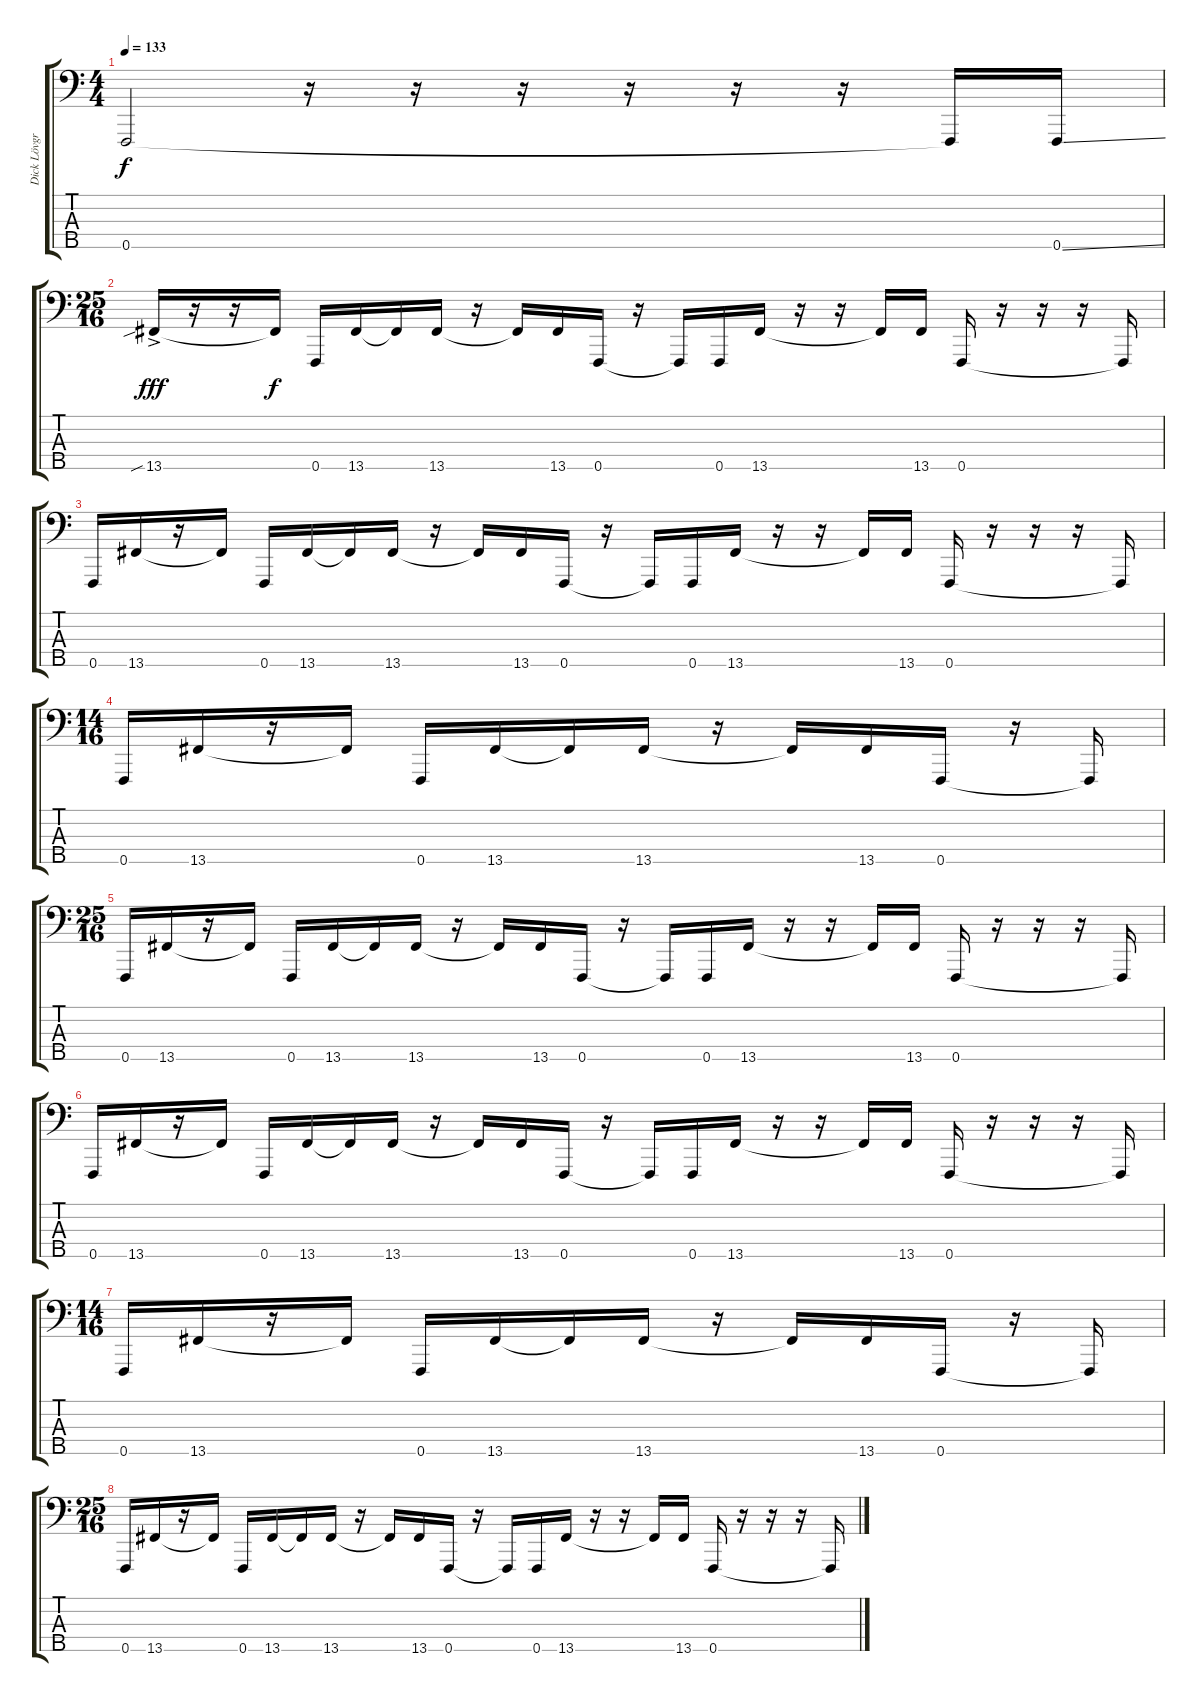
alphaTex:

\track ("Dick Lövgren / ( album : Fredrik )" "Dick Lövgr") {instrument electricbasspick}
\staff {score tabs}
\tuning (Db2 Ab1 Eb1 Bb0 F0) {hide}
\ts (4 4)
\tempo 133
\clef f4
\ks c
0.5{t}.2{dy f} r.16 r.16 r.16 r.16 r.16 r.16 0.5{t}.16 0.5{ss}.16 |
\ts (25 16)
13.5{sib ac}.16{dy fff} r.16 r.16 13.5{t}.16{dy f} 0.5.16 13.5.16 13.5{t}.16 13.5.16 r.16 13.5{t}.16 13.5.16 0.5.16 r.16 0.5{t}.16 0.5.16 13.5.16 r.16 r.16 13.5{t}.16 13.5.16 0.5.16 r.16 r.16 r.16 0.5{t}.16 |
0.5.16 13.5.16 r.16 13.5{t}.16 0.5.16 13.5.16 13.5{t}.16 13.5.16 r.16 13.5{t}.16 13.5.16 0.5.16 r.16 0.5{t}.16 0.5.16 13.5.16 r.16 r.16 13.5{t}.16 13.5.16 0.5.16 r.16 r.16 r.16 0.5{t}.16 |
\ts (14 16)
0.5.16 13.5.16 r.16 13.5{t}.16 0.5.16 13.5.16 13.5{t}.16 13.5.16 r.16 13.5{t}.16 13.5.16 0.5.16 r.16 0.5{t}.16 |
\ts (25 16)
0.5.16{volume 13} 13.5.16 r.16 13.5{t}.16 0.5.16 13.5.16 13.5{t}.16 13.5.16 r.16 13.5{t}.16 13.5.16 0.5.16 r.16 0.5{t}.16 0.5.16 13.5.16 r.16 r.16 13.5{t}.16 13.5.16 0.5.16 r.16 r.16 r.16 0.5{t}.16 |
0.5.16 13.5.16 r.16 13.5{t}.16 0.5.16 13.5.16 13.5{t}.16 13.5.16 r.16 13.5{t}.16 13.5.16 0.5.16 r.16 0.5{t}.16 0.5.16 13.5.16 r.16 r.16 13.5{t}.16 13.5.16 0.5.16 r.16 r.16 r.16 0.5{t}.16 |
\ts (14 16)
0.5.16 13.5.16 r.16 13.5{t}.16 0.5.16 13.5.16 13.5{t}.16 13.5.16 r.16 13.5{t}.16 13.5.16 0.5.16 r.16 0.5{t}.16 |
\ts (25 16)
0.5.16{volume 10} 13.5.16 r.16 13.5{t}.16 0.5.16 13.5.16 13.5{t}.16 13.5.16 r.16 13.5{t}.16 13.5.16 0.5.16 r.16 0.5{t}.16 0.5.16 13.5.16 r.16 r.16 13.5{t}.16 13.5.16 0.5.16 r.16 r.16 r.16 0.5{t}.16
